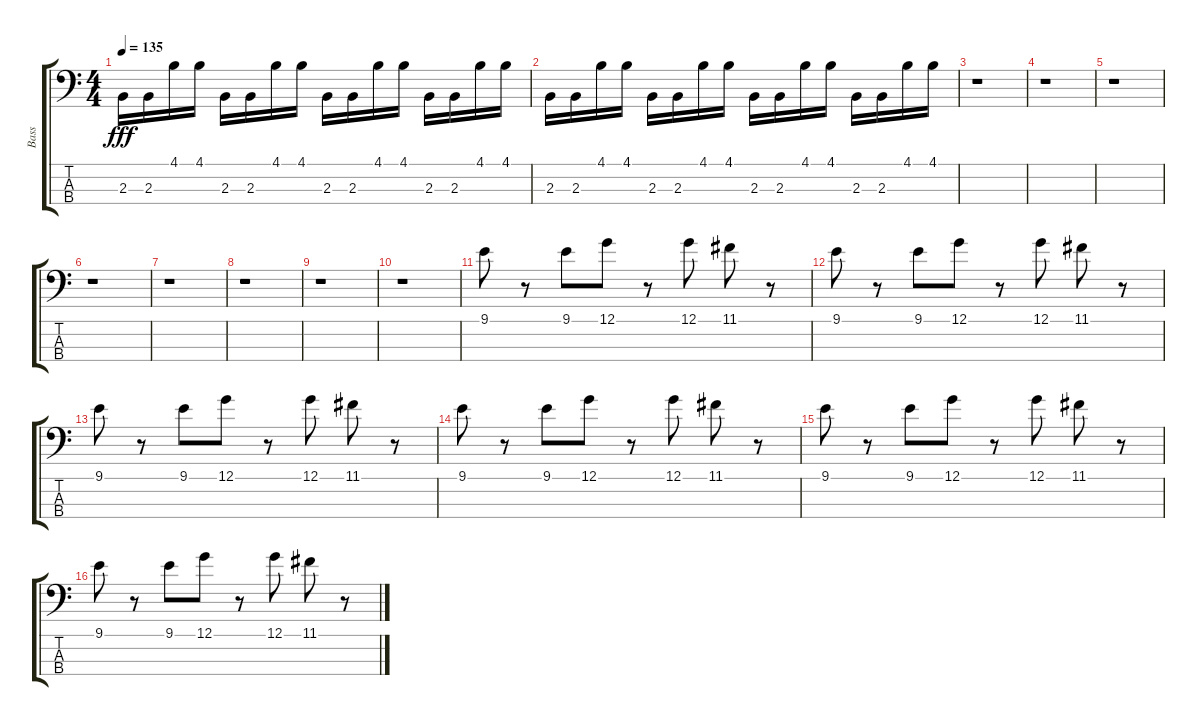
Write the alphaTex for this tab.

\track ("Bass" "Bass") {instrument synthbass1}
\staff {score tabs}
\tuning (G2 D2 A1 E1) {hide}
\ts (4 4)
\tempo 135
\clef f4
\ks c
2.3.16{dy fff balance 15} 2.3.16{balance 15} 4.1.16{balance 16} 4.1.16{balance 15} 2.3.16{balance 14} 2.3.16{balance 14} 4.1.16{balance 14} 4.1.16{balance 13} 2.3.16{balance 12} 2.3.16{balance 12} 4.1.16{balance 12} 4.1.16{balance 11} 2.3.16{balance 10} 2.3.16{balance 10} 4.1.16{balance 10} 4.1.16{balance 9} |
2.3.16{balance 9} 2.3.16{balance 8} 4.1.16{balance 8} 4.1.16{balance 7} 2.3.16{balance 7} 2.3.16{balance 6} 4.1.16{balance 6} 4.1.16{balance 5} 2.3.16{balance 5} 2.3.16{balance 4} 4.1.16{balance 4} 4.1.16{balance 3} 2.3.16{balance 3} 2.3.16{balance 2} 4.1.16{balance 2} 4.1.16{balance 1} |
r.1 |
r.1 |
r.1 |
r.1 |
r.1 |
r.1 |
r.1 |
r.1 |
9.1.8{balance 8} r.8 9.1.8 12.1.8 r.8 12.1.8 11.1.8 r.8 |
9.1.8 r.8 9.1.8 12.1.8 r.8 12.1.8 11.1.8 r.8 |
9.1.8 r.8 9.1.8 12.1.8 r.8 12.1.8 11.1.8 r.8 |
9.1.8 r.8 9.1.8 12.1.8 r.8 12.1.8 11.1.8 r.8 |
9.1.8 r.8 9.1.8 12.1.8 r.8 12.1.8 11.1.8 r.8 |
9.1.8 r.8 9.1.8 12.1.8 r.8 12.1.8 11.1.8 r.8
